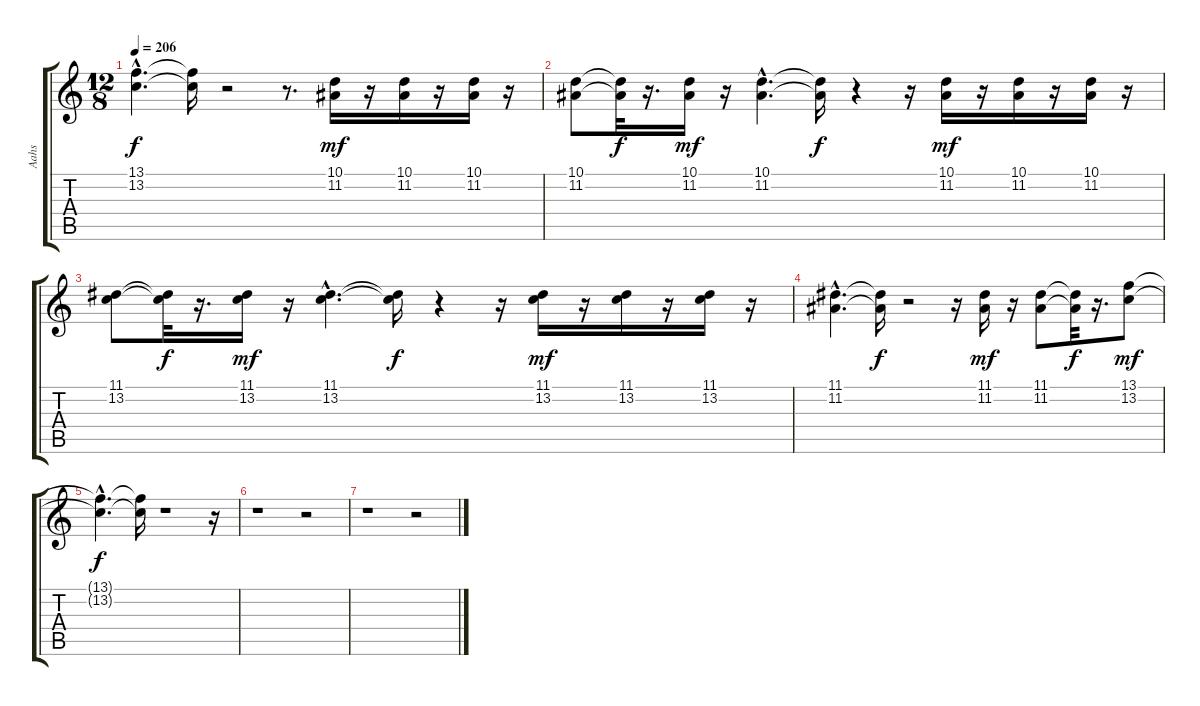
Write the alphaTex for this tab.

\track ("Aahs" "Aahs") {instrument choiraahs}
\staff {score tabs}
\tuning (E4 B3 G3 D3 A2 E2) {hide}
\ts (12 8)
\tempo 206
\clef g2
\ks c
(13.1{hac t} 13.2{hac t}).4{d dy f} (13.1{t} 13.2{t}).16 r.2 r.8{d} (10.1 11.2).16{dy mf} r.16 (10.1 11.2).16 r.16 (10.1 11.2).16 r.16 |
(10.1 11.2).8 (10.1{t} 11.2{t}).32{dy f} r.16{d} (10.1 11.2).16{dy mf} r.16 (10.1{hac} 11.2{hac}).4{d} (10.1{t} 11.2{t}).16{dy f} r.4 r.16 (10.1 11.2).16{dy mf} r.16 (10.1 11.2).16 r.16 (10.1 11.2).16 r.16 |
(11.1 13.2).8 (11.1{t} 13.2{t}).32{dy f} r.16{d} (11.1 13.2).16{dy mf} r.16 (11.1{hac} 13.2{hac}).4{d} (11.1{t} 13.2{t}).16{dy f} r.4 r.16 (11.1 13.2).16{dy mf} r.16 (11.1 13.2).16 r.16 (11.1 13.2).16 r.16 |
(11.1{hac} 11.2{hac}).4{d} (11.1{t} 11.2{t}).16{dy f} r.2 r.16 (11.1 11.2).16{dy mf} r.16 (11.1 11.2).8 (11.1{t} 11.2{t}).32{dy f} r.16{d} (13.1 13.2).8{dy mf} |
(13.1{hac t} 13.2{hac t}).4{d dy f} (13.1{t} 13.2{t}).16 r.1 r.16 |
r.1 r.2 |
r.1 r.2
